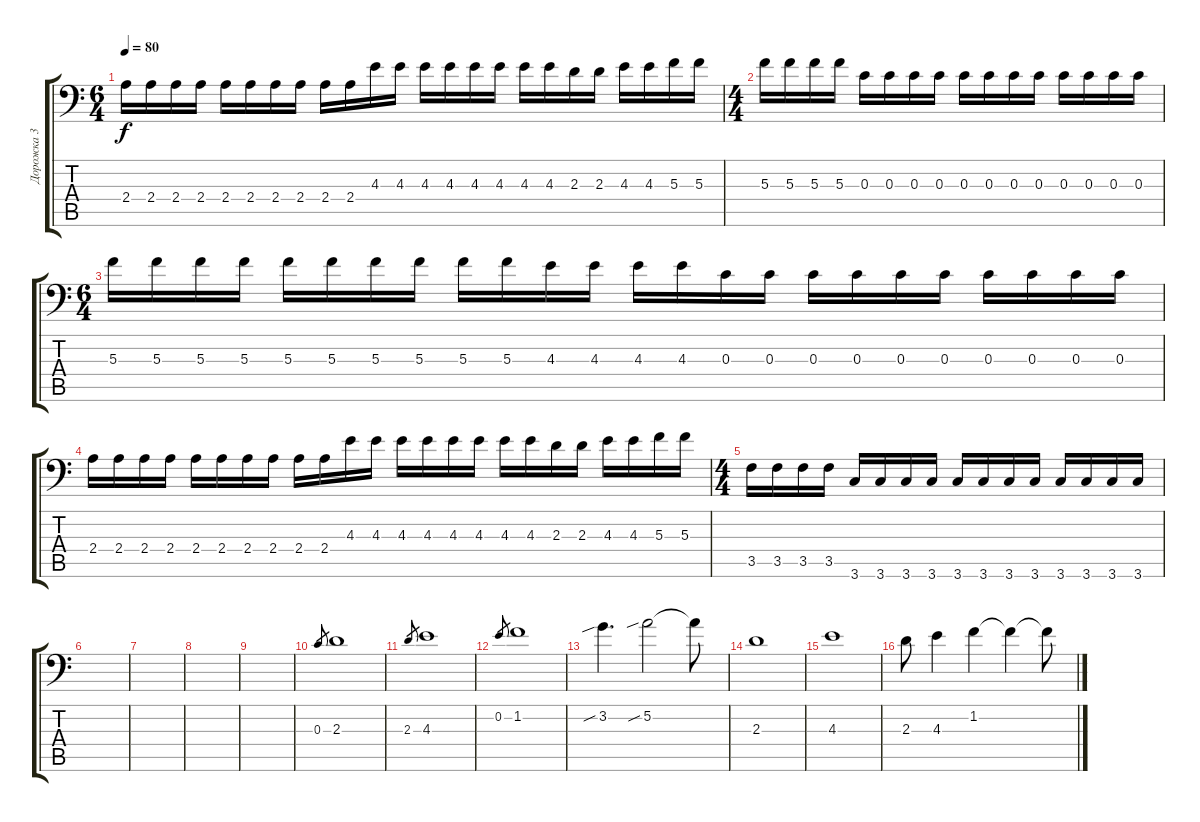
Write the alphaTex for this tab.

\track ("Дорожка 3" "Дорожка 3") {instrument distortionguitar}
\staff {score tabs}
\tuning (A3 E3 C3 G2 D2 A1) {hide}
\ts (6 4)
\tempo 80
\clef f4
\ks c
2.4.16{dy f} 2.4.16 2.4.16 2.4.16 2.4.16 2.4.16 2.4.16 2.4.16 2.4.16 2.4.16 4.3.16 4.3.16 4.3.16 4.3.16 4.3.16 4.3.16 4.3.16 4.3.16 2.3.16 2.3.16 4.3.16 4.3.16 5.3.16 5.3.16 |
\ts (4 4)
5.3.16 5.3.16 5.3.16 5.3.16 0.3.16 0.3.16 0.3.16 0.3.16 0.3.16 0.3.16 0.3.16 0.3.16 0.3.16 0.3.16 0.3.16 0.3.16 |
\ts (6 4)
5.3.16 5.3.16 5.3.16 5.3.16 5.3.16 5.3.16 5.3.16 5.3.16 5.3.16 5.3.16 4.3.16 4.3.16 4.3.16 4.3.16 0.3.16 0.3.16 0.3.16 0.3.16 0.3.16 0.3.16 0.3.16 0.3.16 0.3.16 0.3.16 |
2.4.16 2.4.16 2.4.16 2.4.16 2.4.16 2.4.16 2.4.16 2.4.16 2.4.16 2.4.16 4.3.16 4.3.16 4.3.16 4.3.16 4.3.16 4.3.16 4.3.16 4.3.16 2.3.16 2.3.16 4.3.16 4.3.16 5.3.16 5.3.16 |
\ts (4 4)
3.5.16 3.5.16 3.5.16 3.5.16 3.6.16 3.6.16 3.6.16 3.6.16 3.6.16 3.6.16 3.6.16 3.6.16 3.6.16 3.6.16 3.6.16 3.6.16 |
|
|
|
|
0.3.8{gr} 2.3.1 |
2.3.8{gr} 4.3.1 |
0.2.8{gr} 1.2.1 |
3.2{sib}.4{d} 5.2{sib}.2 5.2{t}.8 |
2.3.1 |
4.3.1 |
2.3.8 4.3.4 1.2.4 1.2{t}.4 1.2{t}.8
